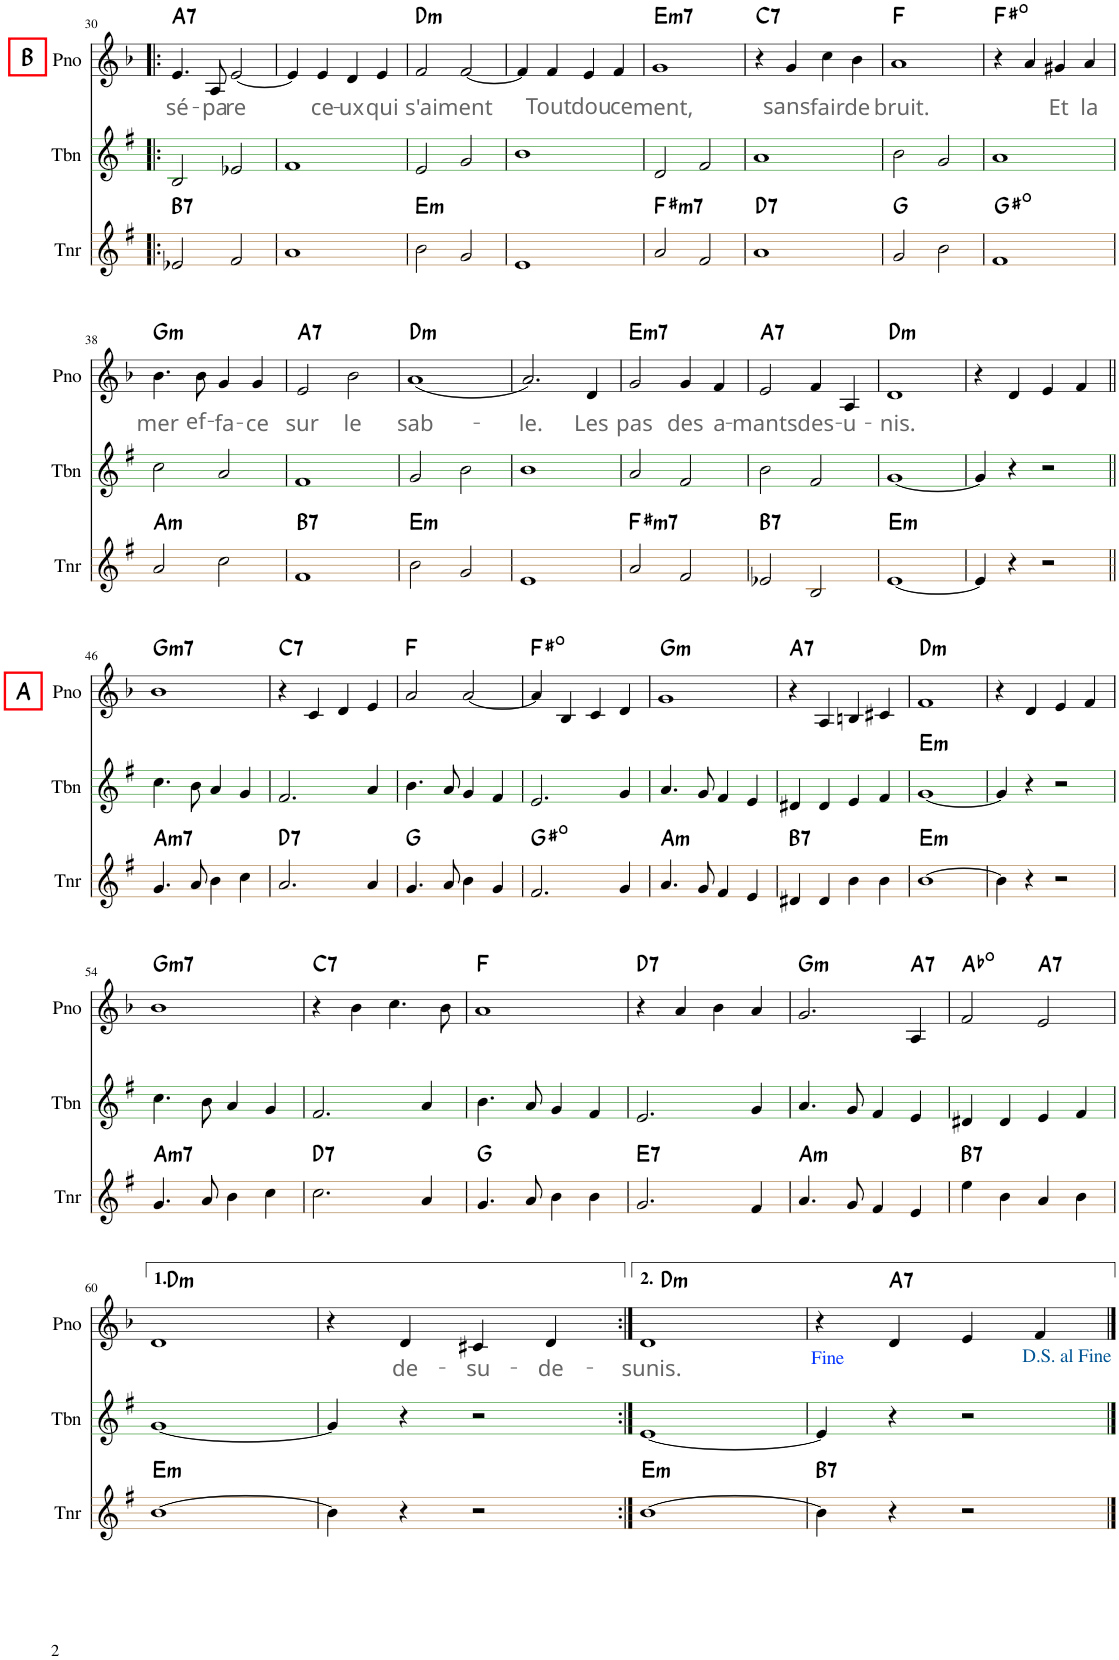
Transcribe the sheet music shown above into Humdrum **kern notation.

**kern	**harte	**kern	**harte	**kern	**text	**harte
*part3	*part3	*part2	*part2	*part1	*part1	*part1
*staff3	*	*staff2	*	*staff1	*staff1	*
*I"Tnr	*	*I"Tbn	*	*I"Pno	*	*
*I'Tnr	*	*I'Tbn	*	*I'Pno	*	*
!!LO:PB:g=z
*clefG2	*	*clefG2	*	*clefG2	*	*
*Trd8c14	*	*Trd8c14	*	*	*	*
*k[f#]	*	*k[f#]	*	*k[b-]	*	*
*M4/4	*	*M4/4	*	*M4/4	*	*
=30!|:	=30!|:	=30!|:	=30!|:	=30!|:	=30!|:	=30!|:
!	!	!	!	!LO:TX:a:B:t=B	!	!
!	!LO:H:kt=7	!	!	!	!LO:LY:b:color=#666666	!LO:H:kt=7
2e-X/	B:7	2B/	.	4.e/	sé-	A:7
!	!	!	!	!	!LO:LY:b:color=#666666	!
.	.	.	.	8A/	-pa-	.
!	!	!	!	!	!LO:LY:b:color=#666666	!
2f#/	.	2e-X/	.	[2e/	-re	.
=31	=31	=31	=31	=31	=31	=31
1a	.	1f#	.	4e/]	.	.
!	!	!	!	!	!LO:LY:b:color=#666666	!
.	.	.	.	4e/	ce-	.
!	!	!	!	!	!LO:LY:b:color=#666666	!
.	.	.	.	4d/	-ux	.
!	!	!	!	!	!LO:LY:b:color=#666666	!
.	.	.	.	4e/	qui	.
=32	=32	=32	=32	=32	=32	=32
!	!LO:H:kt=m	!	!	!	!LO:LY:b:color=#666666	!LO:H:kt=m
2b\	E:min	2e/	.	2f/	s'ai-	D:min
!	!	!	!	!	!LO:LY:b:color=#666666	!
2g/	.	2g/	.	[2f/	-ment	.
=33	=33	=33	=33	=33	=33	=33
1e	.	1b	.	4f/]	.	.
!	!	!	!	!	!LO:LY:b:color=#666666	!
.	.	.	.	4f/	Tout	.
!	!	!	!	!	!LO:LY:b:color=#666666	!
.	.	.	.	4e/	dou-	.
!	!	!	!	!	!LO:LY:b:color=#666666	!
.	.	.	.	4f/	-ce-	.
=34	=34	=34	=34	=34	=34	=34
!	!LO:H:kt=m7	!	!	!	!LO:LY:b:color=#666666	!LO:H:kt=m7
2a/	F#:min7	2d/	.	1g	-ment,	E:min7
2f#/	.	2f#/	.	.	.	.
=35	=35	=35	=35	=35	=35	=35
!	!LO:H:kt=7	!	!	!	!	!LO:H:kt=7
1a	D:7	1a	.	4r	.	C:7
!	!	!	!	!	!LO:LY:b:color=#666666	!
.	.	.	.	4g/	sans	.
!	!	!	!	!	!LO:LY:b:color=#666666	!
.	.	.	.	4cc\	fair	.
!	!	!	!	!	!LO:LY:b:color=#666666	!
.	.	.	.	4b-\	de	.
=36	=36	=36	=36	=36	=36	=36
!	!	!	!	!	!LO:LY:b:color=#666666	!
2g/	G:maj	2b\	.	1a	bruit.	F:maj
2b\	.	2g/	.	.	.	.
=37	=37	=37	=37	=37	=37	=37
1f#	G#:dim	1a	.	4r	.	F#:dim
.	.	.	.	4a/	.	.
!	!	!	!	!	!LO:LY:b:color=#666666	!
.	.	.	.	4g#X/	Et	.
!	!	!	!	!	!LO:LY:b:color=#666666	!
.	.	.	.	4a/	la	.
!!LO:LB:g=z
=38	=38	=38	=38	=38	=38	=38
!	!LO:H:kt=m	!	!	!	!LO:LY:b:color=#666666	!LO:H:kt=m
2a/	A:min	2cc\	.	4.b-\	mer	G:min
!	!	!	!	!	!LO:LY:b:color=#666666	!
.	.	.	.	8b-\	ef-	.
!	!	!	!	!	!LO:LY:b:color=#666666	!
2cc\	.	2a/	.	4g/	-fa-	.
!	!	!	!	!	!LO:LY:b:color=#666666	!
.	.	.	.	4g/	-ce	.
=39	=39	=39	=39	=39	=39	=39
!	!LO:H:kt=7	!	!	!	!LO:LY:b:color=#666666	!LO:H:kt=7
1f#	B:7	1f#	.	2e/	sur	A:7
!	!	!	!	!	!LO:LY:b:color=#666666	!
.	.	.	.	2b-\	le	.
=40	=40	=40	=40	=40	=40	=40
!	!LO:H:kt=m	!	!	!	!LO:LY:b:color=#666666	!LO:H:kt=m
2b\	E:min	2g/	.	(1a	sab-	D:min
2g/	.	2b\	.	.	.	.
=41	=41	=41	=41	=41	=41	=41
!	!	!	!	!	!LO:LY:b:color=#666666	!
1e	.	1b	.	2.a/)	-le.	.
!	!	!	!	!	!LO:LY:b:color=#666666	!
.	.	.	.	4d/	Les	.
=42	=42	=42	=42	=42	=42	=42
!	!LO:H:kt=m7	!	!	!	!LO:LY:b:color=#666666	!LO:H:kt=m7
2a/	F#:min7	2a/	.	2g/	pas	E:min7
!	!	!	!	!	!LO:LY:b:color=#666666	!
2f#/	.	2f#/	.	4g/	des	.
!	!	!	!	!	!LO:LY:b:color=#666666	!
.	.	.	.	4f/	a-	.
=43	=43	=43	=43	=43	=43	=43
!	!LO:H:kt=7	!	!	!	!LO:LY:b:color=#666666	!LO:H:kt=7
2e-X/	B:7	2b\	.	2e/	-mants	A:7
!	!	!	!	!	!LO:LY:b:color=#666666	!
2B/	.	2f#/	.	4f/	des-	.
!	!	!	!	!	!LO:LY:b:color=#666666	!
.	.	.	.	4A/	-u-	.
=44	=44	=44	=44	=44	=44	=44
!	!LO:H:kt=m	!	!	!	!LO:LY:b:color=#666666	!LO:H:kt=m
[1e	E:min	[1g	.	1d	-nis.	D:min
=45	=45	=45	=45	=45	=45	=45
4e/]	.	4g/]	.	4r	.	.
4r	.	4r	.	4d/	.	.
2r	.	2r	.	4e/	.	.
.	.	.	.	4f/	.	.
!!LO:LB:g=z
=46||	=46||	=46||	=46||	=46||	=46||	=46||
!	!LO:H:kt=m7	!	!	!LO:TX:a:B:t=A	!	!LO:H:kt=m7
4.g/	A:min7	4.cc\	.	1b-	.	G:min7
8a/	.	8b\	.	.	.	.
4b\	.	4a/	.	.	.	.
4cc\	.	4g/	.	.	.	.
=47	=47	=47	=47	=47	=47	=47
!	!LO:H:kt=7	!	!	!	!	!LO:H:kt=7
2.a/	D:7	2.f#/	.	4r	.	C:7
.	.	.	.	4c/	.	.
.	.	.	.	4d/	.	.
4a/	.	4a/	.	4e/	.	.
=48	=48	=48	=48	=48	=48	=48
4.g/	G:maj	4.b\	.	2a/	.	F:maj
8a/	.	8a/	.	.	.	.
4b\	.	4g/	.	[2a/	.	.
4g/	.	4f#/	.	.	.	.
=49	=49	=49	=49	=49	=49	=49
2.f#/	G#:dim	2.e/	.	4a/]	.	F#:dim
.	.	.	.	4B-/	.	.
.	.	.	.	4c/	.	.
4g/	.	4g/	.	4d/	.	.
=50	=50	=50	=50	=50	=50	=50
!	!LO:H:kt=m	!	!	!	!	!LO:H:kt=m
4.a/	A:min	4.a/	.	1g	.	G:min
8g/	.	8g/	.	.	.	.
4f#/	.	4f#/	.	.	.	.
4e/	.	4e/	.	.	.	.
=51	=51	=51	=51	=51	=51	=51
!	!LO:H:kt=7	!	!	!	!	!LO:H:kt=7
4d#X/	B:7	4d#X/	.	4r	.	A:7
4d#/	.	4d#/	.	4A/	.	.
4b\	.	4e/	.	4Bn/	.	.
4b\	.	4f#/	.	4c#X/	.	.
=52	=52	=52	=52	=52	=52	=52
!	!LO:H:kt=m	!	!LO:H:kt=m	!	!	!LO:H:kt=m
[1b	E:min	[1g	E:min	1f	.	D:min
=53	=53	=53	=53	=53	=53	=53
4b\]	.	4g/]	.	4r	.	.
4r	.	4r	.	4d/	.	.
2r	.	2r	.	4e/	.	.
.	.	.	.	4f/	.	.
!!LO:LB:g=z
=54	=54	=54	=54	=54	=54	=54
!	!LO:H:kt=m7	!	!	!	!	!LO:H:kt=m7
4.g/	A:min7	4.cc\	.	1b-	.	G:min7
8a/	.	8b\	.	.	.	.
4b\	.	4a/	.	.	.	.
4cc\	.	4g/	.	.	.	.
=55	=55	=55	=55	=55	=55	=55
!	!LO:H:kt=7	!	!	!	!	!LO:H:kt=7
2.cc\	D:7	2.f#/	.	4r	.	C:7
.	.	.	.	4b-\	.	.
.	.	.	.	4.cc\	.	.
4a/	.	4a/	.	.	.	.
.	.	.	.	8b-\	.	.
=56	=56	=56	=56	=56	=56	=56
4.g/	G:maj	4.b\	.	1a	.	F:maj
8a/	.	8a/	.	.	.	.
4b\	.	4g/	.	.	.	.
4b\	.	4f#/	.	.	.	.
=57	=57	=57	=57	=57	=57	=57
!	!LO:H:kt=7	!	!	!	!	!LO:H:kt=7
2.g/	E:7	2.e/	.	4r	.	D:7
.	.	.	.	4a/	.	.
.	.	.	.	4b-\	.	.
4f#/	.	4g/	.	4a/	.	.
=58	=58	=58	=58	=58	=58	=58
!	!LO:H:kt=m	!	!	!	!	!LO:H:kt=m
4.a/	A:min	4.a/	.	2.g/	.	G:min
8g/	.	8g/	.	.	.	.
4f#/	.	4f#/	.	.	.	.
!	!	!	!	!	!	!LO:H:kt=7
4e/	.	4e/	.	4A/	.	A:7
=59	=59	=59	=59	=59	=59	=59
!	!LO:H:kt=7	!	!	!	!	!
4ee\	B:7	4d#X/	.	2f/	.	Ab:dim
4b\	.	4d#/	.	.	.	.
!	!	!	!	!	!	!LO:H:kt=7
4a/	.	4e/	.	2e/	.	A:7
4b\	.	4f#/	.	.	.	.
!!LO:LB:g=z
=60	=60	=60	=60	=60	=60	=60
!	!LO:H:kt=m	!	!	!	!	!LO:H:kt=m
[1b	E:min	[1g	.	1d	.	D:min
=61	=61	=61	=61	=61	=61	=61
4b\]	.	4g/]	.	4r	.	.
!	!	!	!	!	!LO:LY:b:color=#666666	!
4r	.	4r	.	4d/	de-	.
!	!	!	!	!	!LO:LY:b:color=#666666	!
2r	.	2r	.	4c#X/	-su-	.
!	!	!	!	!	!LO:LY:b:color=#666666	!
.	.	.	.	4d/	-de-	.
=62:|!	=62:|!	=62:|!	=62:|!	=62:|!	=62:|!	=62:|!
!	!LO:H:kt=m	!	!	!	!LO:LY:b:color=#666666	!LO:H:kt=m
[1b	E:min	[1e	.	1d	-sunis.	D:min
=63	=63	=63	=63	=63	=63	=63
!	!LO:H:kt=7	!	!	!	!	!
4b\]	B:7	4e/]	.	4r	.	.
!	!	!	!	!	!	!LO:H:kt=7
4r	.	4r	.	4d/	.	A:7
2r	.	2r	.	4e/	.	.
.	.	.	.	4f/	.	.
==	==	==	==	==	==	==
*-	*-	*-	*-	*-	*-	*-
